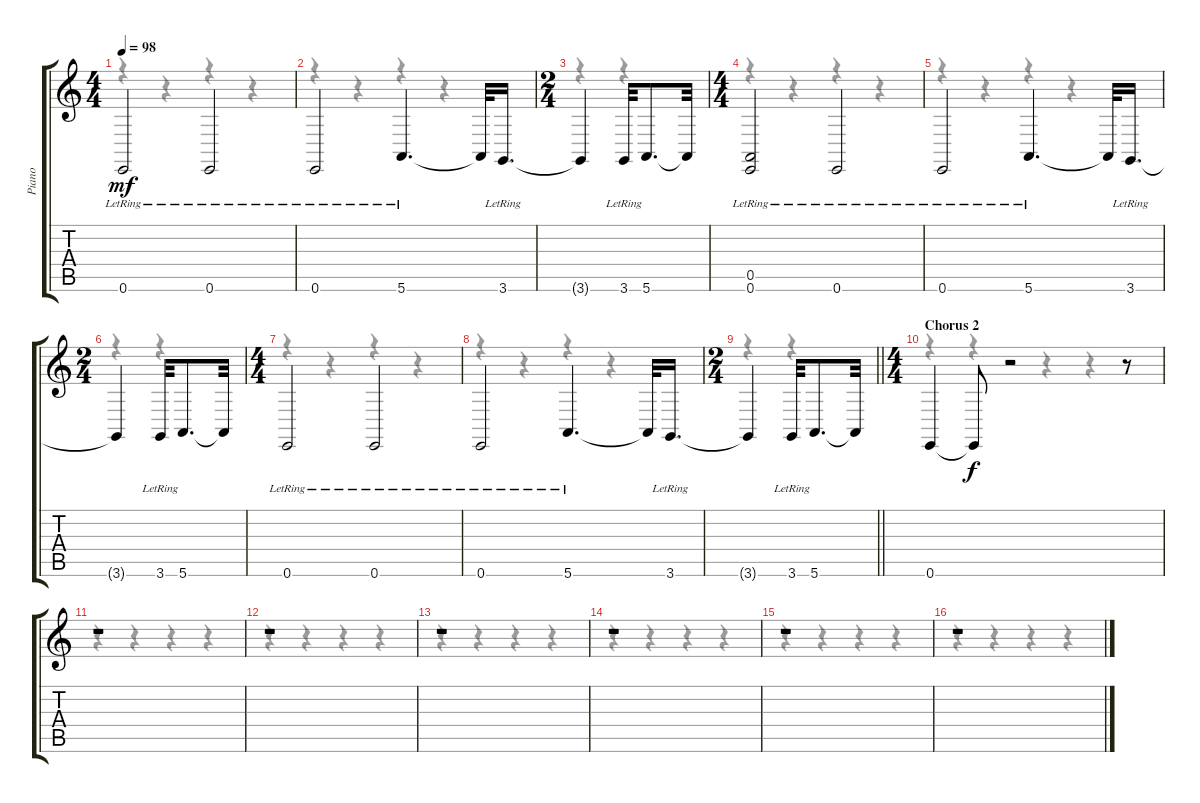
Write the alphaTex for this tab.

\track ("Piano" "Piano") {instrument acousticgrandpiano}
\staff {score tabs}
\tuning (E4 B3 G3 D3 A2 E2) {hide}
\voice
\ts (4 4)
\tempo 98
\clef g2
\ks c
0.6{lr}.2{dy mf} 0.6{lr}.2 |
0.6{lr}.2 5.6{lr}.4{d} 5.6{t}.32 3.6{lr}.16{d} |
\ts (2 4)
3.6{t}.4 3.6{lr}.32 5.6{lr}.8{d} 5.6{t}.32 |
\ts (4 4)
(0.5 0.6{lr}).2 0.6{lr}.2 |
0.6{lr}.2 5.6{lr}.4{d} 5.6{t}.32 3.6{lr}.16{d} |
\ts (2 4)
3.6{t}.4 3.6{lr}.32 5.6{lr}.8{d} 5.6{t}.32 |
\ts (4 4)
0.6{lr}.2 0.6{lr}.2 |
0.6{lr}.2 5.6{lr}.4{d} 5.6{t}.32 3.6{lr}.16{d} |
\ts (2 4)
\barLineRight lightlight
3.6{t}.4 3.6{lr}.32 5.6{lr}.8{d} 5.6{t}.32 |
\ts (4 4)
\section ("" "Chorus 2")
0.6.4 0.6{t}.8{dy f} r.2 r.8 |
r.1 |
r.1 |
r.1 |
r.1 |
r.1 |
r.1
\voice
\clef g2
\ottava regular
\simile none
\ks c
r.4{dy f} r.4 r.4 r.4 |
r.4 r.4 r.4 r.4 |
r.4 r.4 |
r.4 r.4 r.4 r.4 |
r.4 r.4 r.4 r.4 |
r.4 r.4 |
r.4 r.4 r.4 r.4 |
r.4 r.4 r.4 r.4 |
\barLineRight lightlight
r.4 r.4 |
r.4 r.4 r.4 r.4 |
r.4 r.4 r.4 r.4 |
r.4 r.4 r.4 r.4 |
r.4 r.4 r.4 r.4 |
r.4 r.4 r.4 r.4 |
r.4 r.4 r.4 r.4 |
r.4 r.4 r.4 r.4
